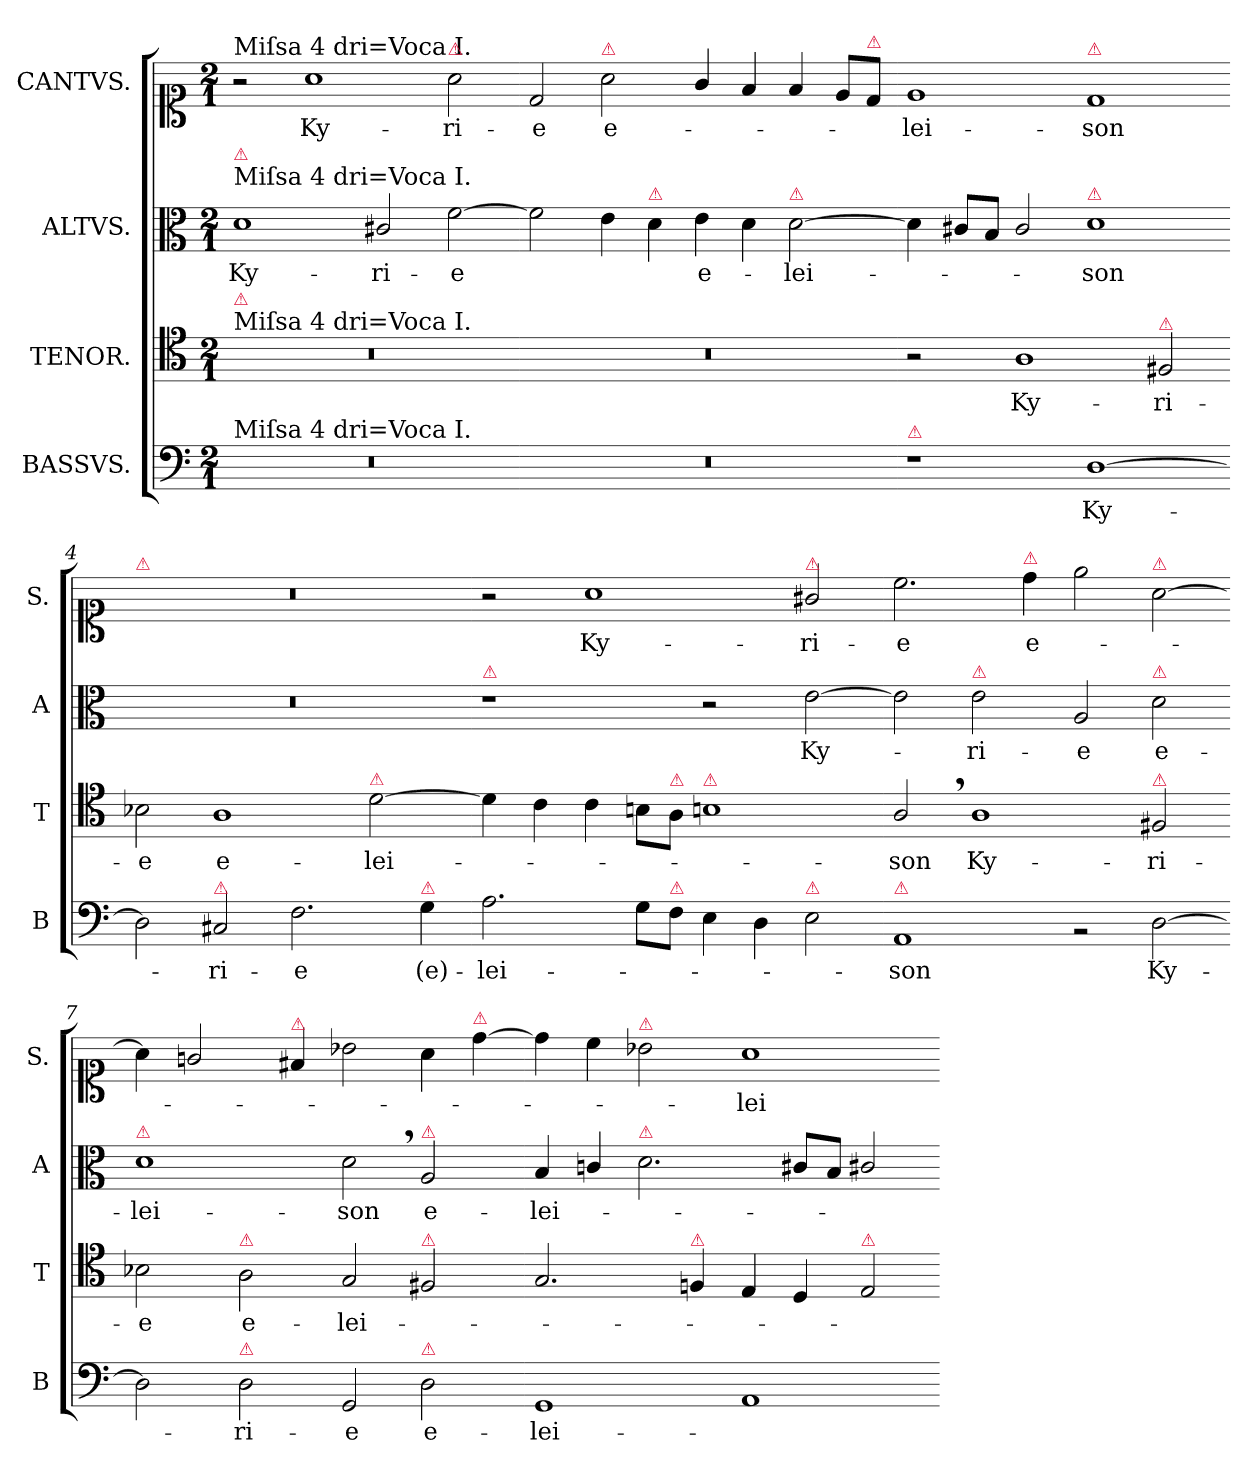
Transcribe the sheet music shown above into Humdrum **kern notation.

**kern	**text	**kern	**text	**kern	**text	**kern	**text
*part4	*part4	*part3	*part3	*part2	*part2	*part1	*part1
*staff4	*staff4	*staff3	*staff3	*staff2	*staff2	*staff1	*staff1
*I"BASSVS.	*	*I"TENOR.	*	*I"ALTVS.	*	*I"CANTVS.	*
*I'B	*	*I'T	*	*I'A	*	*I'S.	*
*clefF4	*	*clefC4	*	*clefC3	*	*clefC1	*
*k[]	*	*k[]	*	*k[]	*	*k[]	*
*M2/1	*	*M2/1	*	*M2/1	*	*M2/1	*
=1	=1	=1	=1	=1	=1	=1	=1
!	!	!	!	!	!	!LO:TX:a:t=Miſsa 4 dri=Voca I.	!
!	!	!	!	!LO:TX:a:t=Miſsa 4 dri=Voca I.	!	!	!
!	!	!	!	!LO:TX:a:color=crimson:t=⚠	!	!	!
!	!	!LO:TX:a:t=Miſsa 4 dri=Voca I.	!	!	!	!	!
!	!	!LO:TX:a:color=crimson:t=⚠	!	!	!	!	!
!LO:TX:a:t=Miſsa 4 dri=Voca I.	!	!	!	!	!	!	!
0r	.	0r	.	1d	Ky-	2r	.
.	.	.	.	.	.	1a	Ky-
.	.	.	.	2c#X/	-ri-	.	.
!	!	!	!	!	!	!LO:TX:a:color=crimson:t=⚠	!
.	.	.	.	[2f\	-e	2a\	-ri-
=2-	=2-	=2-	=2-	=2-	=2-	=2-	=2-
0r	.	0r	.	2f\]	.	2d/	-e
!	!	!	!	!	!	!LO:TX:a:color=crimson:t=⚠	!
.	.	.	.	4e\	.	2a\	e-
!	!	!	!	!LO:TX:a:color=crimson:t=⚠	!	!	!
.	.	.	.	4d\	.	.	.
.	.	.	.	4e\	e-	4g/	.
.	.	.	.	4d\	.	4f/	.
!	!	!	!	!LO:TX:a:color=crimson:t=⚠	!	!	!
.	.	.	.	[2d\	-lei-	4f/	.
.	.	.	.	.	.	8e/L	.
!	!	!	!	!	!	!LO:TX:a:color=crimson:t=⚠	!
.	.	.	.	.	.	8d/J	.
=3-	=3-	=3-	=3-	=3-	=3-	=3-	=3-
!LO:TX:a:color=crimson:t=⚠	!	!	!	!	!	!	!
1r	.	2r	.	4d\]	.	1e	-lei-
.	.	.	.	8c#X/L	.	.	.
.	.	.	.	8B/J	.	.	.
.	.	1A	Ky-	2c#/	.	.	.
!	!	!	!	!	!	!LO:TX:a:color=crimson:t=⚠	!
!	!	!	!	!LO:TX:a:color=crimson:t=⚠	!	!	!
[1D	Ky-	.	.	1d	-son	1d	-son
!	!	!LO:TX:a:color=crimson:t=⚠	!	!	!	!	!
.	.	2F#X/	-ri-	.	.	.	.
=4-	=4-	=4-	=4-	=4-	=4-	=4-	=4-
!	!	!	!	!	!	!LO:TX:a:color=crimson:t=⚠	!
2D]	.	2B-X\	-e	0r	.	0r	.
!LO:TX:a:color=crimson:t=⚠	!	!	!	!	!	!	!
2C#X/	-ri-	1A	e-	.	.	.	.
2.F\	-e	.	.	.	.	.	.
!	!	!LO:TX:a:color=crimson:t=⚠	!	!	!	!	!
.	.	[2d\	-lei-	.	.	.	.
!LO:TX:a:color=crimson:t=⚠	!	!	!	!	!	!	!
4G\	(e)-	.	.	.	.	.	.
=5-	=5-	=5-	=5-	=5-	=5-	=5-	=5-
!	!	!	!	!LO:TX:a:color=crimson:t=⚠	!	!	!
2.A\	-lei-	4d\]	.	1r	.	2r	.
.	.	4c\	.	.	.	.	.
.	.	4c\	.	.	.	1a	Ky-
8G\L	.	8Bn\L	.	.	.	.	.
!	!	!LO:TX:a:color=crimson:t=⚠	!	!	!	!	!
!LO:TX:a:color=crimson:t=⚠	!	!	!	!	!	!	!
8F\J	.	8A\J	.	.	.	.	.
!	!	!LO:TX:a:color=crimson:t=⚠	!	!	!	!	!
4E\	.	1Bn	.	2r	.	.	.
4D\	.	.	.	.	.	.	.
!	!	!	!	!	!	!LO:TX:a:color=crimson:t=⚠	!
!LO:TX:a:color=crimson:t=⚠	!	!	!	!	!	!	!
2E\	.	.	.	[2e\	Ky-	2g#X/	-ri-
=6-	=6-	=6-	=6-	=6-	=6-	=6-	=6-
!LO:TX:a:color=crimson:t=⚠	!	!	!	!	!	!	!
1AA	-son	2A,/	-son	2e\]	.	2.cc\	-e
!	!	!	!	!LO:TX:a:color=crimson:t=⚠	!	!	!
.	.	1A	Ky-	2e\	-ri-	.	.
!	!	!	!	!	!	!LO:TX:a:color=crimson:t=⚠	!
.	.	.	.	.	.	4dd\	e-
2rBB	.	.	.	2A/	-e	2ee\	.
!	!	!	!	!	!	!LO:TX:a:color=crimson:t=⚠	!
!	!	!	!	!LO:TX:a:color=crimson:t=⚠	!	!	!
!	!	!LO:TX:a:color=crimson:t=⚠	!	!	!	!	!
[2D\	Ky-	2F#X/	-ri-	2d\	e-	[2a\	.
=7-	=7-	=7-	=7-	=7-	=7-	=7-	=7-
!	!	!	!	!LO:TX:a:color=crimson:t=⚠	!	!	!
2D\]	.	2B-X\	-e	1d	-lei-	4a\]	.
.	.	.	.	.	.	2gn/	.
!	!	!LO:TX:a:color=crimson:t=⚠	!	!	!	!	!
!LO:TX:a:color=crimson:t=⚠	!	!	!	!	!	!	!
2D\	-ri-	2A\	e-	.	.	.	.
!	!	!	!	!	!	!LO:TX:a:color=crimson:t=⚠	!
.	.	.	.	.	.	4f#X/	.
2GG/	-e	2G/	-lei-	2d,\	-son	2b-X\	.
!	!	!	!	!LO:TX:a:color=crimson:t=⚠	!	!	!
!	!	!LO:TX:a:color=crimson:t=⚠	!	!	!	!	!
!LO:TX:a:color=crimson:t=⚠	!	!	!	!	!	!	!
2D\	e-	2F#X/	.	2A/	e-	4a\	.
!	!	!	!	!	!	!LO:TX:a:color=crimson:t=⚠	!
.	.	.	.	.	.	[4dd\	.
=8-	=8-	=8-	=8-	=8-	=8-	=8-	=8-
1GG	-lei-	2.G/	.	4B/	-lei-	4dd\]	.
.	.	.	.	4cn/	.	4cc\	.
!	!	!	!	!	!	!LO:TX:a:color=crimson:t=⚠	!
!	!	!	!	!LO:TX:a:color=crimson:t=⚠	!	!	!
.	.	.	.	2.d\	.	2b-X\	.
!	!	!LO:TX:a:color=crimson:t=⚠	!	!	!	!	!
.	.	4Fn/	.	.	.	.	.
1AA	.	4E/	.	.	.	1a	-lei-
.	.	4D/	.	8c#X/L	.	.	.
.	.	.	.	8B/J	.	.	.
!	!	!LO:TX:a:color=crimson:t=⚠	!	!	!	!	!
.	.	2E/	.	2c#X/	.	.	.
=-	=-	=-	=-	=-	=-	=-	=-
*-	*-	*-	*-	*-	*-	*-	*-
